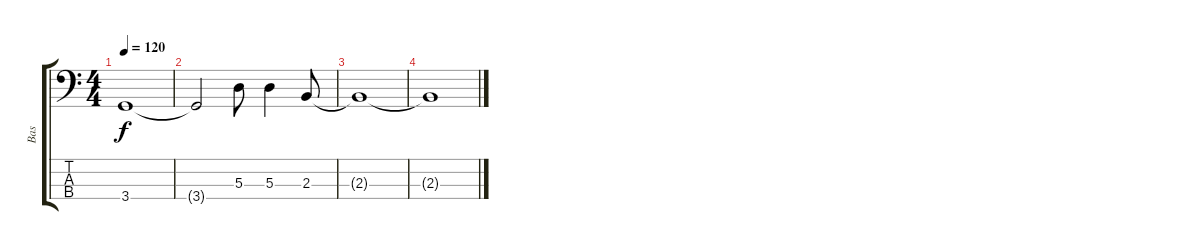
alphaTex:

\track ("Bas" "Bas") {instrument electricbassfinger}
\staff {score tabs}
\tuning (G2 D2 A1 E1) {hide}
\ts (4 4)
\tempo 120
\clef f4
\ks c
3.4{t}.1{dy f} |
3.4{t}.2 5.3.8 5.3.4 2.3.8 |
2.3{t}.1 |
2.3{t}.1
